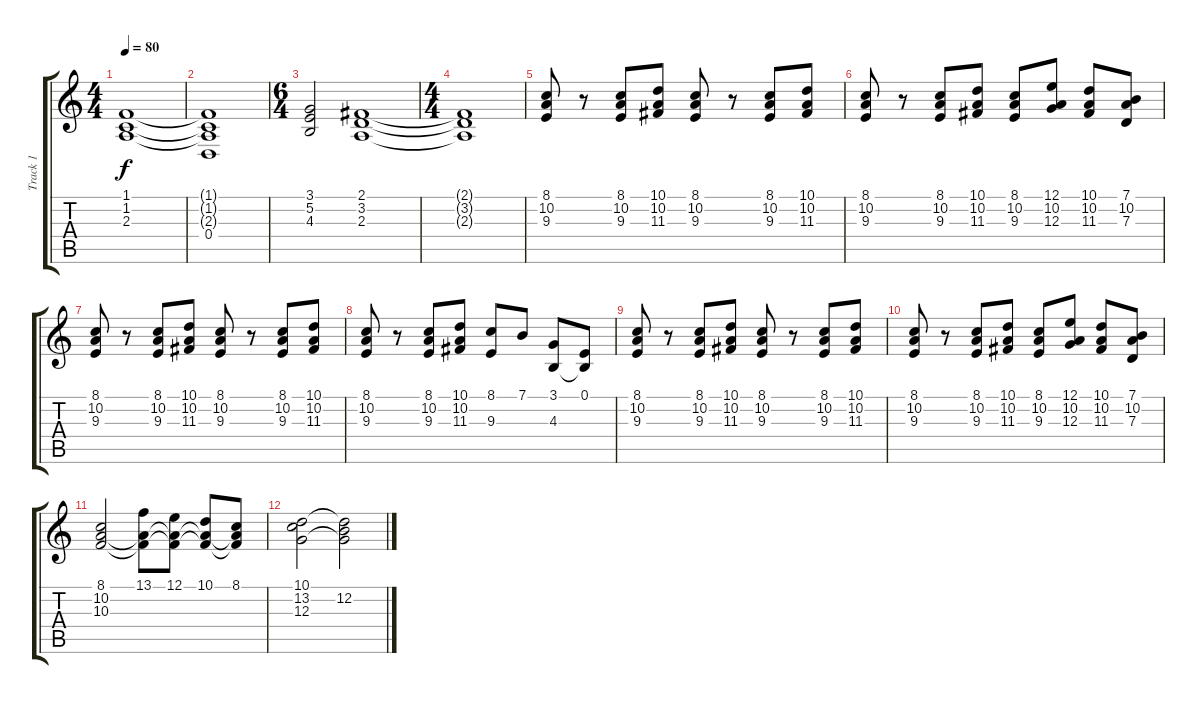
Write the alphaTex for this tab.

\track ("Track 1" "Track 1") {instrument stringensemble1}
\staff {score tabs}
\tuning (E4 B3 G3 D3 A2 E2) {hide}
\ts (4 4)
\tempo 80
\clef g2
\ks c
(1.1 1.2 2.3).1{dy f} |
(1.1{t} 1.2{t} 2.3{t} 0.4).1 |
\ts (6 4)
(3.1 5.2 4.3).2 (2.1 3.2 2.3).1 |
\ts (4 4)
(2.1{t} 3.2{t} 2.3{t}).1{volume 7} |
(8.1 10.2 9.3).8{volume 12} r.8 (8.1 10.2 9.3).8 (10.1 10.2 11.3).8 (8.1 10.2 9.3).8 r.8 (8.1 10.2 9.3).8 (10.1 10.2 11.3).8 |
(8.1 10.2 9.3).8 r.8 (8.1 10.2 9.3).8 (10.1 10.2 11.3).8 (8.1 10.2 9.3).8 (12.1 10.2 12.3).8 (10.1 10.2 11.3).8 (7.1 10.2 7.3).8 |
(8.1 10.2 9.3).8 r.8 (8.1 10.2 9.3).8 (10.1 10.2 11.3).8 (8.1 10.2 9.3).8 r.8 (8.1 10.2 9.3).8 (10.1 10.2 11.3).8 |
(8.1 10.2 9.3).8 r.8 (8.1 10.2 9.3).8 (10.1 10.2 11.3).8 (8.1 9.3).8 7.1.8 (3.1 4.3).8 (0.1 4.3{t}).8 |
(8.1 10.2 9.3).8 r.8 (8.1 10.2 9.3).8 (10.1 10.2 11.3).8 (8.1 10.2 9.3).8 r.8 (8.1 10.2 9.3).8 (10.1 10.2 11.3).8 |
(8.1 10.2 9.3).8 r.8 (8.1 10.2 9.3).8 (10.1 10.2 11.3).8 (8.1 10.2 9.3).8 (12.1 10.2 12.3).8 (10.1 10.2 11.3).8 (7.1 10.2 7.3).8 |
(8.1 10.2 10.3).2 (13.1 10.2{t} 10.3{t}).8 (12.1 10.2{t} 10.3{t}).8 (10.1 10.2{t} 10.3{t}).8 (8.1 10.2{t} 10.3{t}).8 |
(10.1 13.2 12.3).2 (10.1{t} 12.2 12.3{t}).2
